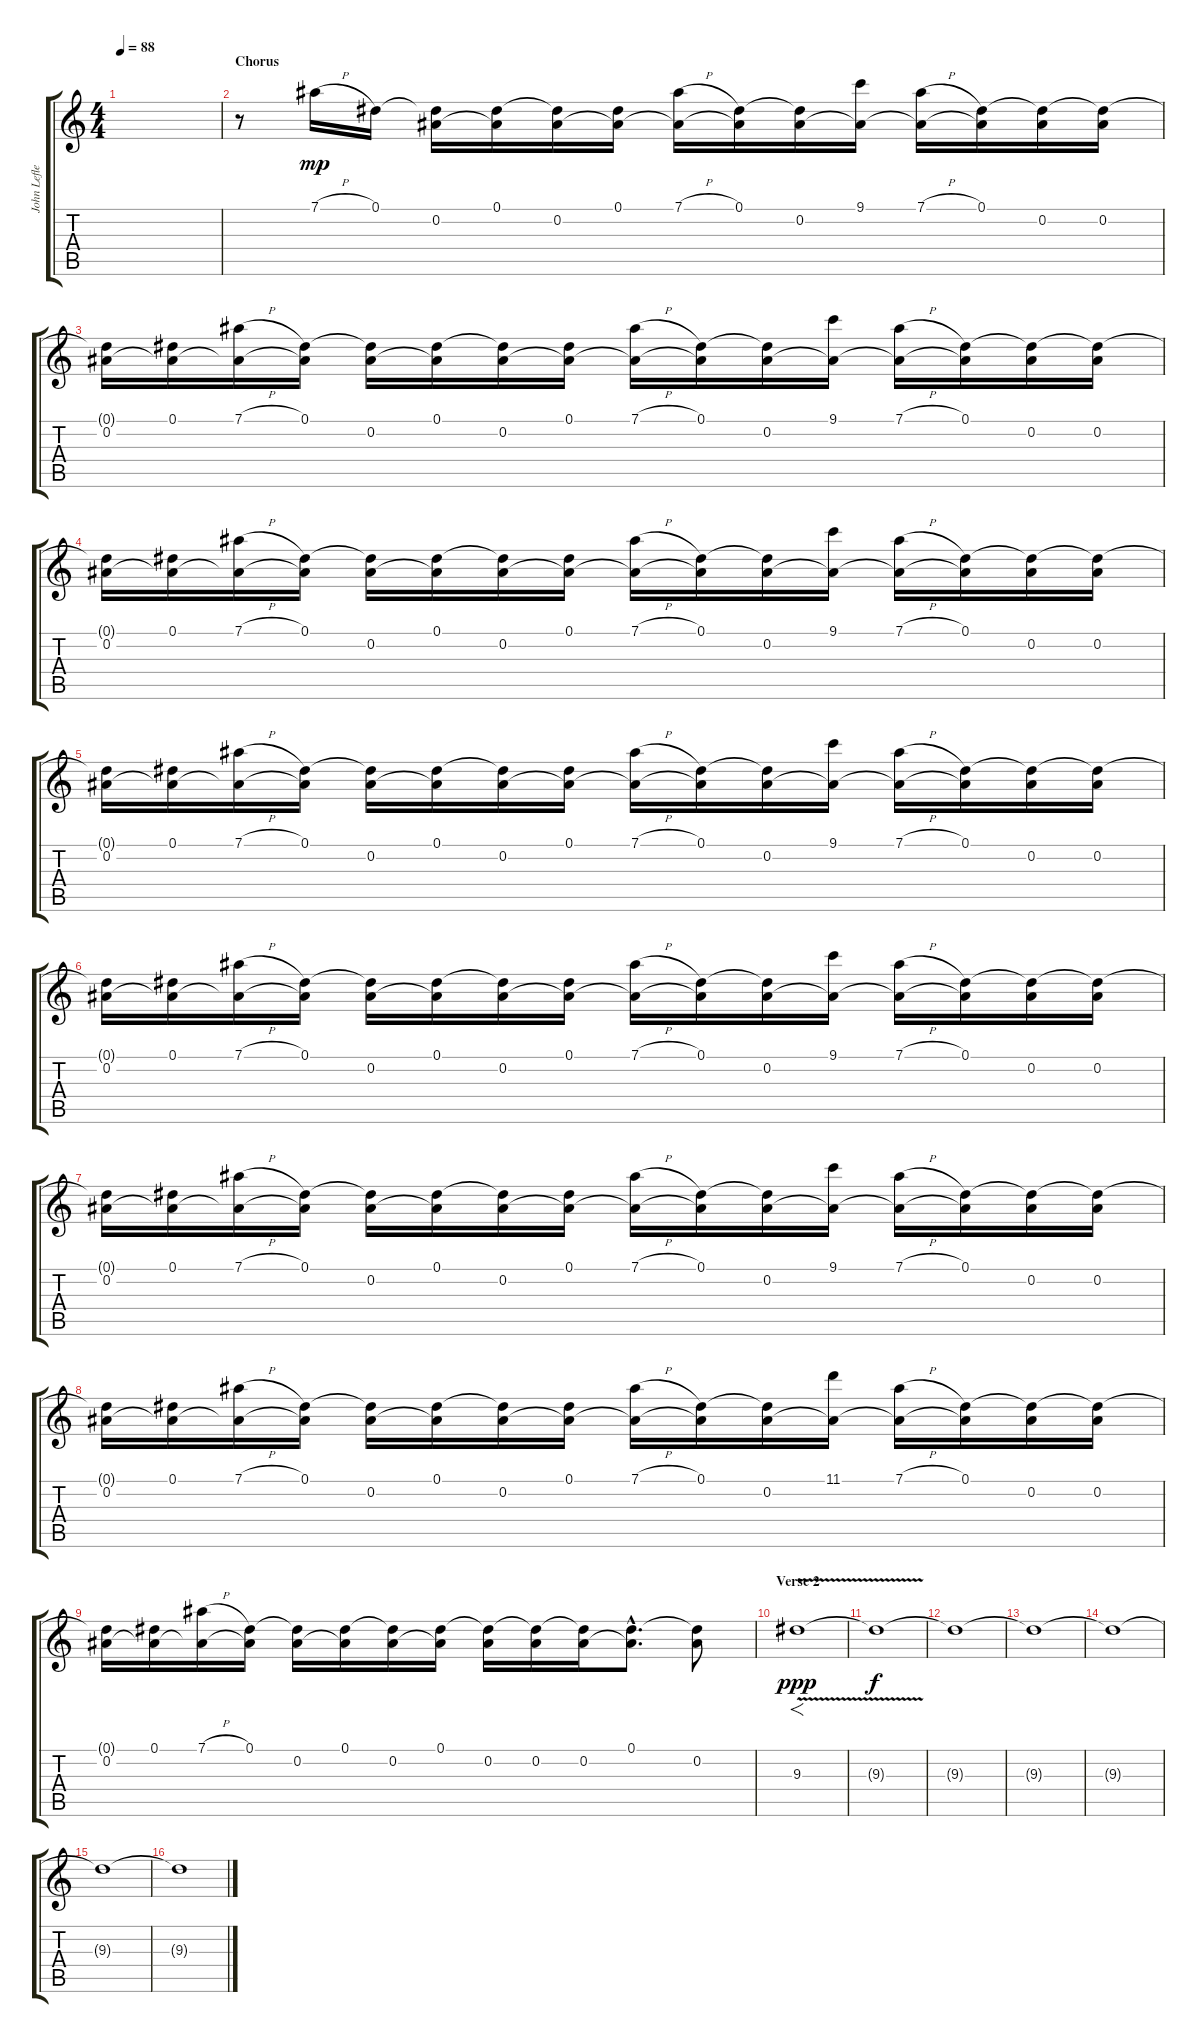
\track ("John Lefler" "John Lefle") {instrument distortionguitar}
\staff {score tabs}
\tuning (Eb4 Bb3 Gb3 Db3 Ab2 Eb2) {hide}
\ts (4 4)
\tempo 88
\clef g2
\ks c
|
\section ("" "Chorus")
r.8{volume 14 balance 10 instrument distortionguitar} 7.1{h}.16{dy mp} 0.1.16 (0.1{t} 0.2).16 (0.1 0.2{t}).16 (0.1{t} 0.2).16 (0.1 0.2{t}).16 (7.1{h} 0.2{t}).16 (0.1 0.2{t}).16 (0.1{t} 0.2).16 (9.1 0.2{t}).16 (7.1{h} 0.2{t}).16 (0.1 0.2{t}).16 (0.1{t} 0.2).16 (0.1{t} 0.2).16 |
(0.1{t} 0.2).16 (0.1 0.2{t}).16 (7.1{h} 0.2{t}).16 (0.1 0.2{t}).16 (0.1{t} 0.2).16 (0.1 0.2{t}).16 (0.1{t} 0.2).16 (0.1 0.2{t}).16 (7.1{h} 0.2{t}).16 (0.1 0.2{t}).16 (0.1{t} 0.2).16 (9.1 0.2{t}).16 (7.1{h} 0.2{t}).16 (0.1 0.2{t}).16 (0.1{t} 0.2).16 (0.1{t} 0.2).16 |
(0.1{t} 0.2).16 (0.1 0.2{t}).16 (7.1{h} 0.2{t}).16 (0.1 0.2{t}).16 (0.1{t} 0.2).16 (0.1 0.2{t}).16 (0.1{t} 0.2).16 (0.1 0.2{t}).16 (7.1{h} 0.2{t}).16 (0.1 0.2{t}).16 (0.1{t} 0.2).16 (9.1 0.2{t}).16 (7.1{h} 0.2{t}).16 (0.1 0.2{t}).16 (0.1{t} 0.2).16 (0.1{t} 0.2).16 |
(0.1{t} 0.2).16 (0.1 0.2{t}).16 (7.1{h} 0.2{t}).16 (0.1 0.2{t}).16 (0.1{t} 0.2).16 (0.1 0.2{t}).16 (0.1{t} 0.2).16 (0.1 0.2{t}).16 (7.1{h} 0.2{t}).16 (0.1 0.2{t}).16 (0.1{t} 0.2).16 (9.1 0.2{t}).16 (7.1{h} 0.2{t}).16 (0.1 0.2{t}).16 (0.1{t} 0.2).16 (0.1{t} 0.2).16 |
(0.1{t} 0.2).16 (0.1 0.2{t}).16 (7.1{h} 0.2{t}).16 (0.1 0.2{t}).16 (0.1{t} 0.2).16 (0.1 0.2{t}).16 (0.1{t} 0.2).16 (0.1 0.2{t}).16 (7.1{h} 0.2{t}).16 (0.1 0.2{t}).16 (0.1{t} 0.2).16 (9.1 0.2{t}).16 (7.1{h} 0.2{t}).16 (0.1 0.2{t}).16 (0.1{t} 0.2).16 (0.1{t} 0.2).16 |
(0.1{t} 0.2).16 (0.1 0.2{t}).16 (7.1{h} 0.2{t}).16 (0.1 0.2{t}).16 (0.1{t} 0.2).16 (0.1 0.2{t}).16 (0.1{t} 0.2).16 (0.1 0.2{t}).16 (7.1{h} 0.2{t}).16 (0.1 0.2{t}).16 (0.1{t} 0.2).16 (9.1 0.2{t}).16 (7.1{h} 0.2{t}).16 (0.1 0.2{t}).16 (0.1{t} 0.2).16 (0.1{t} 0.2).16 |
(0.1{t} 0.2).16 (0.1 0.2{t}).16 (7.1{h} 0.2{t}).16 (0.1 0.2{t}).16 (0.1{t} 0.2).16 (0.1 0.2{t}).16 (0.1{t} 0.2).16 (0.1 0.2{t}).16 (7.1{h} 0.2{t}).16 (0.1 0.2{t}).16 (0.1{t} 0.2).16 (11.1 0.2{t}).16 (7.1{h} 0.2{t}).16 (0.1 0.2{t}).16 (0.1{t} 0.2).16 (0.1{t} 0.2).16 |
(0.1{t} 0.2).16 (0.1 0.2{t}).16 (7.1{h} 0.2{t}).16 (0.1 0.2{t}).16 (0.1{t} 0.2).16 (0.1 0.2{t}).16 (0.1{t} 0.2).16 (0.1 0.2{t}).16 (0.1{t} 0.2).16 (0.1{t} 0.2).16 (0.1{t} 0.2).16 (0.1{hac} 0.2{hac t}).8{d} (0.1{t} 0.2).8 |
\section ("" "Verse 2")
9.3{v}.1{f dy ppp volume 8 balance 8 instrument pad2warm} |
9.3{t}.1{dy f} |
9.3{t}.1 |
9.3{t}.1 |
9.3{t}.1 |
9.3{t}.1 |
9.3{t}.1
